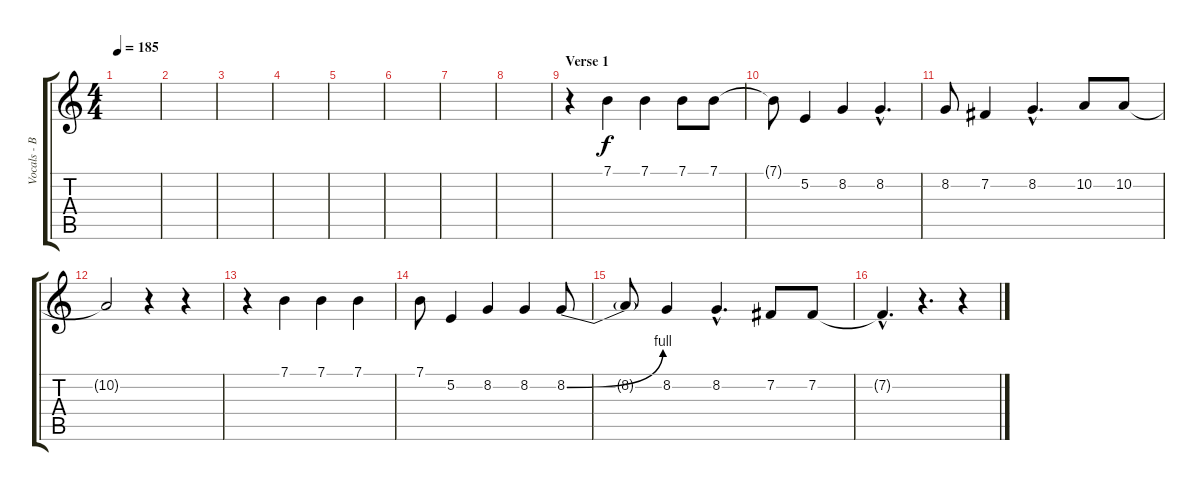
\track ("Vocals - Bruce" "Vocals - B") {instrument lead2sawtooth}
\staff {score tabs}
\tuning (E4 B3 G3 D3 A2 E2) {hide}
\ts (4 4)
\tempo 185
\clef g2
\ks c
|
|
|
|
|
|
|
|
\section ("" "Verse 1")
r.4 7.1.4 7.1.4 7.1.8 7.1.8 |
7.1{t}.8 5.2.4 8.2.4 8.2{hac}.4{d} |
8.2.8 7.2.4 8.2{hac}.4{d} 10.2.8 10.2.8 |
10.2{t}.2 r.4 r.4 |
r.4 7.1.4 7.1.4 7.1.4 |
7.1.8 5.2.4 8.2.4 8.2.4 8.2{be (bend 0 0 60 4)}.8 |
8.2{t}.8 8.2.4 8.2{hac}.4{d} 7.2.8 7.2.8 |
7.2{hac t}.4{d} r.4{d} r.4
